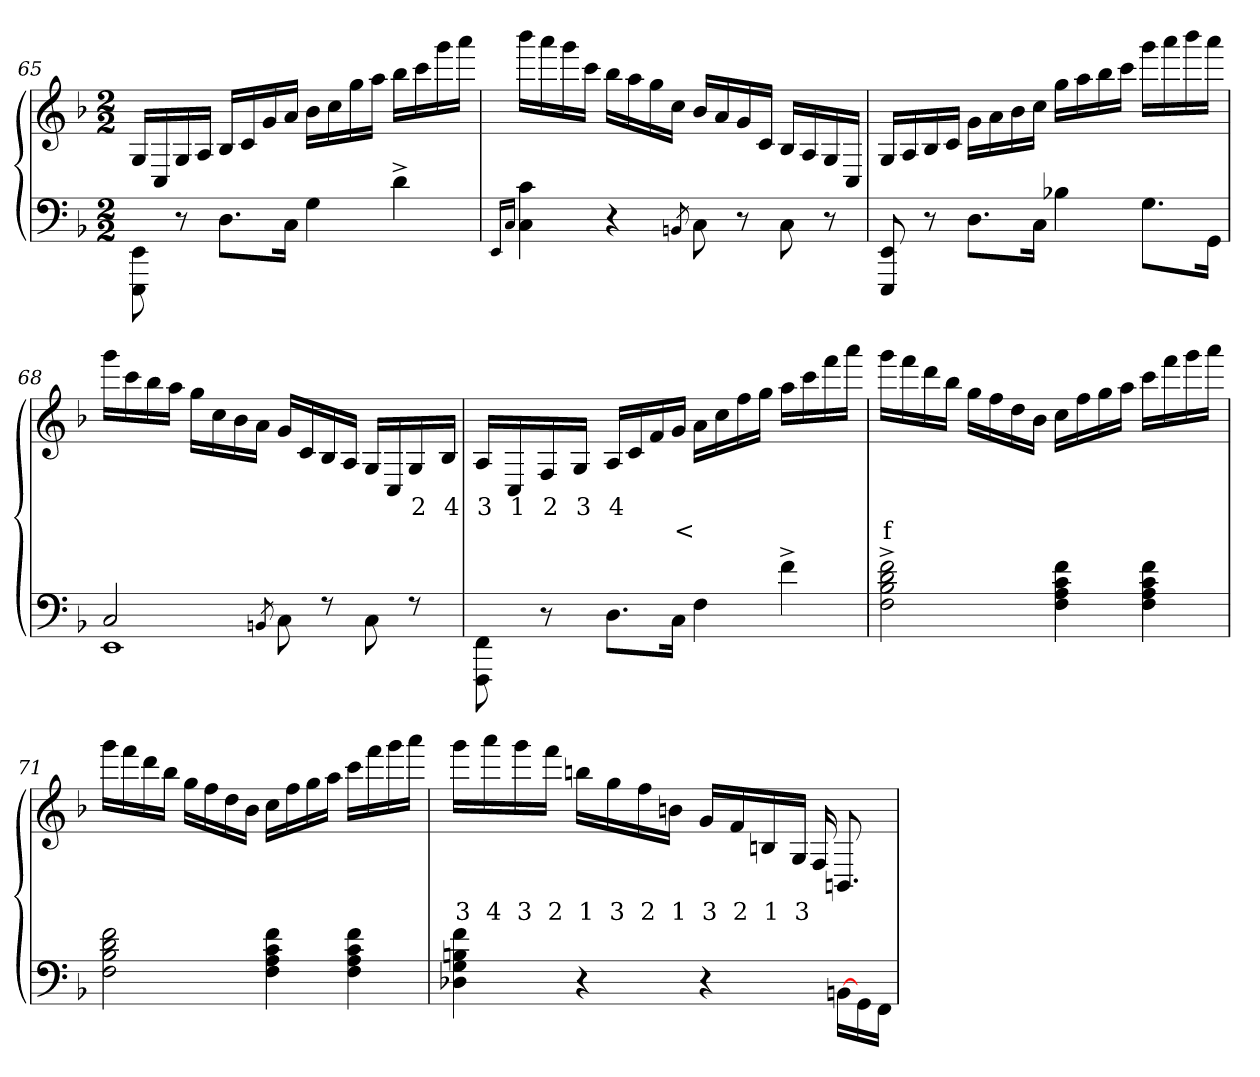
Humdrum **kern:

**kern	**kern	**text	**text
*part2	*part1	*part1	*part1
*staff2	*staff1	*staff1	*staff1
*clefF4	*clefG2	*	*
*k[b-]	*k[b-]	*	*
*M2/2	*M2/2	*	*
=65	=65	=65	=65
8EE 8EEE\	16GLL	.	.
.	16C	.	.
8r	16G	.	.
.	16AJJ	.	.
8.D\L	16B-LL	.	.
.	16c	.	.
.	16g	.	.
16CJk	16aJJ	.	.
4G	16b-LL	.	.
.	16cc	.	.
.	16gg	.	.
.	16aaJJ	.	.
4d^>	16bb-LL	.	.
.	16ccc	.	.
.	16ggg	.	.
.	16aaaJJ	.	.
=66	=66	=66	=66
16qqEE/LL	.	.	.
16qqC/JJ	.	.	.
4c 4C	16bbb-LL	.	.
.	16aaa	.	.
.	16ggg	.	.
.	16cccJJ	.	.
4r	16bb-LL	.	.
.	16aa	.	.
.	16gg	.	.
.	16ccJJ	.	.
8qBBn/	.	.	.
8C\	16b-LL	.	.
.	16a	.	.
8r	16g	.	.
.	16cJJ	.	.
8C\	16B-LL	.	.
.	16A	.	.
8r	16G	.	.
.	16CJJ	.	.
=67	=67	=67	=67
8EE/ 8EEE/	16GLL	.	.
.	16A	.	.
8r	16B-	.	.
.	16cJJ	.	.
8.D\L	16g\LL	.	.
.	16a	.	.
.	16b-	.	.
16CJk	16ccJJ	.	.
4B-X	16ggLL	.	.
.	16aa	.	.
.	16bb-	.	.
.	16cccJJ	.	.
8.G\L	16gggLL	.	.
.	16aaa	.	.
.	16bbb-	.	.
16GGJk	16aaaJJ	.	.
=68	=68	=68	=68
*^	*	*	*
2C	1EE	16gggLL	.	.
.	.	16ccc	.	.
.	.	16bb-	.	.
.	.	16aaJJ	.	.
.	.	16ggLL	.	.
.	.	16cc	.	.
.	.	16b-	.	.
.	.	16aJJ	.	.
8qBBn/	.	.	.	.
8C\	.	16gLL	.	.
.	.	16c	.	.
8r	.	16B-	.	.
.	.	16AJJ	.	.
8C\	.	16GLL	.	.
.	.	16C	.	.
8r	.	16G	2	.
.	.	16B-JJ	4	.
*v	*v	*	*	*
=69	=69	=69	=69
8FF 8FFF\	16ALL	3	.
.	16C	1	.
8r	16F	2	.
.	16GJJ	3	.
8.D\L	16ALL	4	.
.	16c	.	.
.	16f	.	.
16CJk	16gJJ	.	<
4F	16aLL	.	.
.	16cc	.	.
.	16ff	.	.
.	16ggJJ	.	.
4f^>	16aaLL	.	.
.	16ccc	.	.
.	16fff	.	.
.	16aaaJJ	.	.
=70	=70	=70	=70
2f^> 2d^> 2B-^> 2F^>	16gggLL	.	f
.	16fff	.	.
.	16ddd	.	.
.	16bb-JJ	.	.
.	16ggLL	.	.
.	16ff	.	.
.	16dd	.	.
.	16b-JJ	.	.
4f 4c 4A 4F	16ccLL	.	.
.	16ff	.	.
.	16gg	.	.
.	16aaJJ	.	.
4f 4c 4A 4F	16cccLL	.	.
.	16fff	.	.
.	16ggg	.	.
.	16aaaJJ	.	.
=71	=71	=71	=71
2f 2d 2B- 2F	16gggLL	.	.
.	16fff	.	.
.	16ddd	.	.
.	16bb-JJ	.	.
.	16ggLL	.	.
.	16ff	.	.
.	16dd	.	.
.	16b-JJ	.	.
4f 4c 4A 4F	16ccLL	.	.
.	16ff	.	.
.	16gg	.	.
.	16aaJJ	.	.
4f 4c 4A 4F	16cccLL	.	.
.	16fff	.	.
.	16ggg	.	.
.	16aaaJJ	.	.
=72	=72	=72	=72
4f 4Bn 4G 4D-X	16gggLL	3	.
.	16aaa	4	.
.	16ggg	3	.
.	16fffJJ	2	.
4r	16bbnLL	1	.
.	16gg	3	.
.	16ff	2	.
.	16bnJJ	1	.
4r	16gLL	3	.
.	16f	2	.
.	16Bn	1	.
.	16GJJ	3	.
16ryy	16F/	.	.
[16BBn\LL	8.BBn	.	.
16GG	.	.	.
16FFJJ	.	.	.
=	=	=	=
*-	*-	*-	*-
